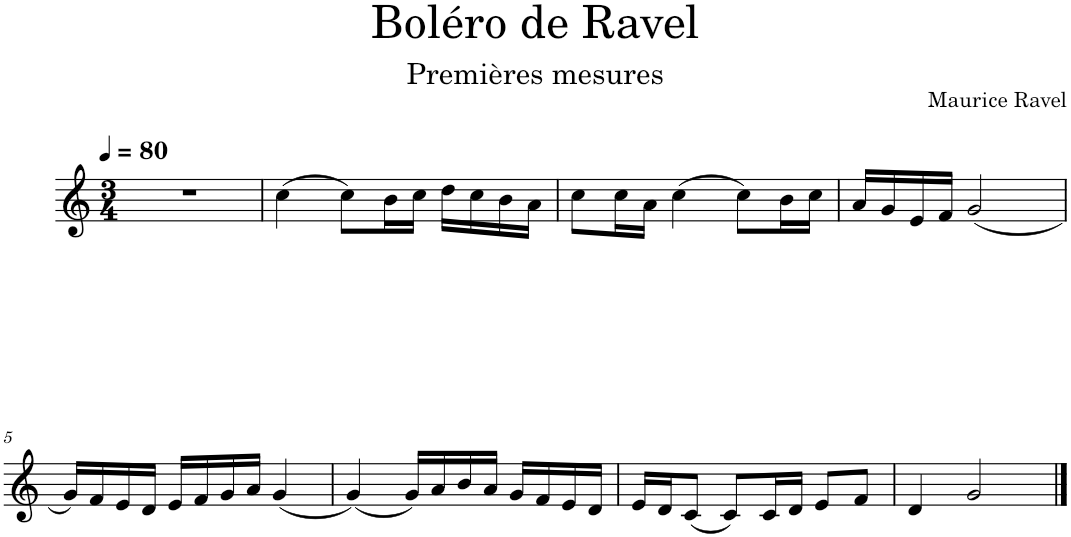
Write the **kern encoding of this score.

**kern
*part1
*staff1
*I"Flûte
*I'Fl.
*clefG2
*k[]
*M3/4
*MM80
=1
2.r
=2
(4cc\
8cc\L)
16b\L
16cc\JJ
16dd\LL
16cc\
16b\
16a\JJ
=3
8cc\L
16cc\L
16a\JJ
(4cc\
8cc\L)
16b\L
16cc\JJ
=4
16a/LL
16g/
16e/
16f/JJ
(2g/
!!LO:LB:g=z
=5
16g/LL)
16f/
16e/
16d/JJ
16e/LL
16f/
16g/
16a/JJ
(4g/
=6
(4g/)
16g/LL)
16a/
16b/
16a/JJ
16g/LL
16f/
16e/
16d/JJ
=7
16e/LL
16d/J
(8c/J
8c/L)
16c/L
16d/JJ
8e/L
8f/J
=8
4d/
2g/
==
*-
